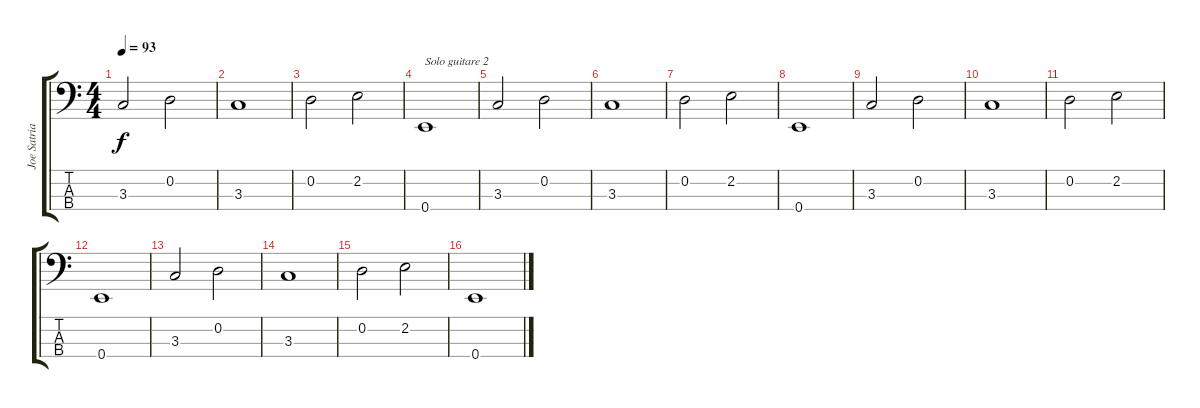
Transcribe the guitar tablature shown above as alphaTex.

\track ("Joe Satriani" "Joe Satria") {instrument electricbassfinger}
\staff {score tabs}
\tuning (G2 D2 A1 E1) {hide}
\ts (4 4)
\tempo 93
\clef f4
\ks c
3.3.2{dy f} 0.2.2 |
3.3.1 |
0.2.2 2.2.2 |
0.4.1{txt "Solo guitare 2"} |
3.3.2 0.2.2 |
3.3.1 |
0.2.2 2.2.2 |
0.4.1 |
3.3.2 0.2.2 |
3.3.1 |
0.2.2 2.2.2 |
0.4.1 |
3.3.2 0.2.2 |
3.3.1 |
0.2.2 2.2.2 |
0.4.1
